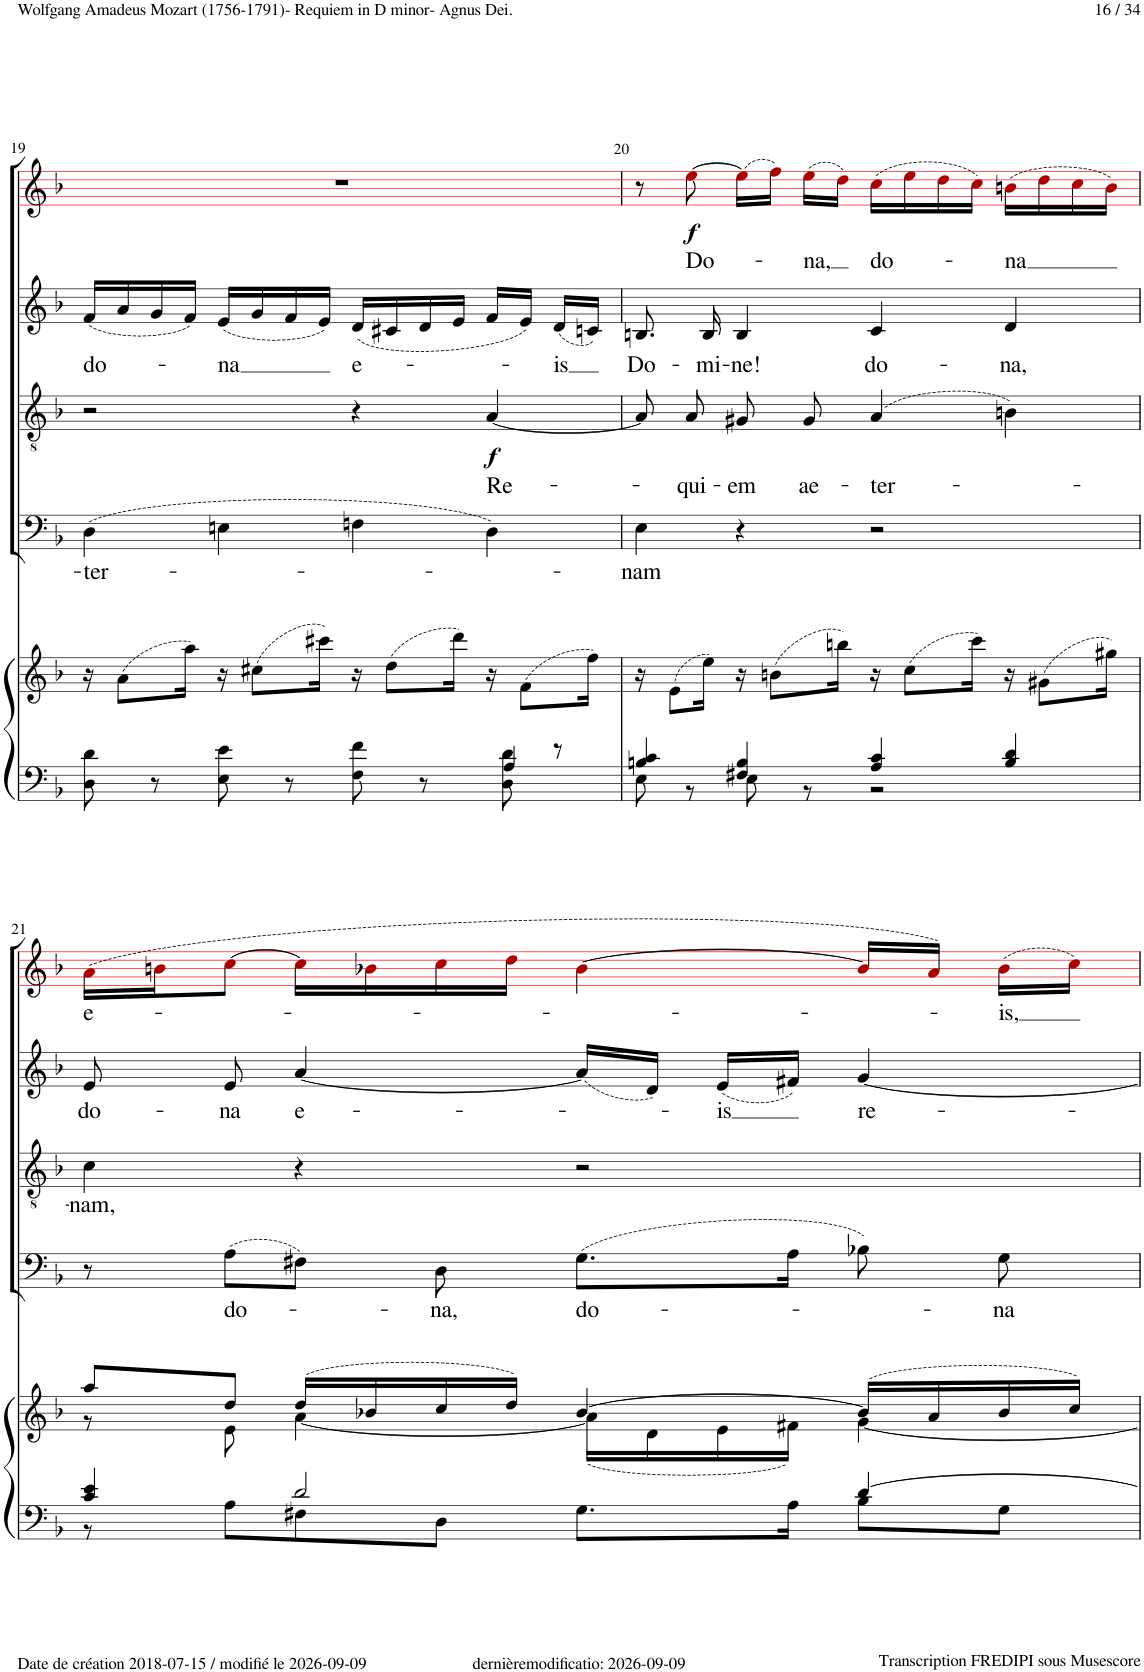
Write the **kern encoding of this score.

**kern	**kern	**kern	**text	**kern	**text	**dynam	**kern	**text	**kern	**text	**dynam
*part5	*part5	*part4	*part4	*part3	*part3	*part3	*part2	*part2	*part1	*part1	*part1
*staff6	*staff5	*staff4	*staff4	*staff3	*staff3	*staff3	*staff2	*staff2	*staff1	*staff1	*staff1
*I"Piano	*	*I"Bass	*	*I"Tenor	*	*	*I"Alto	*	*I"Soprano	*	*
*I'Pno	*	*	*	*	*	*	*	*	*	*	*
!!LO:PB:g=z
*clefF4	*clefG2	*clefF4	*	*clefGv2	*	*	*clefG2	*	*clefG2	*	*
*	*	*	*	*	*	*	*	*	*ITrd1c2	*	*
*k[b-]	*k[b-]	*k[b-]	*	*k[b-]	*	*	*k[b-]	*	*k[b-]	*	*
*M4/4	*M4/4	*M4/4	*	*M4/4	*	*	*M4/4	*	*M4/4	*	*
*met(c)	*met(c)	*met(c)	*	*met(c)	*	*	*met(c)	*	*met(c)	*	*
=19	=19	=19	=19	=19	=19	=19	=19	=19	=19	=19	=19
*^	*	*	*	*	*	*	*	*	*	*	*
!	!	!	!	!LO:LY:b	!	!	!	!	!LO:LY:b	!	!	!
8D\ 8d\	2.ryy	16r	(4D!\	-ter-	2r	.	.	(16f!/LL	do-	1r	.	.
.	.	(8a\L	.	.	.	.	.	16a!/	.	.	.	.
8r	.	.	.	.	.	.	.	16g!/	.	.	.	.
.	.	16aa\Jk)	.	.	.	.	.	16f!/JJ)	.	.	.	.
!	!	!	!	!	!	!	!	!	!LO:LY:b	!	!	!
8E\ 8e\	.	16r	4En!\	.	.	.	.	(16e!/LL	-na	.	.	.
.	.	(8cc#X\L	.	.	.	.	.	16g!/	.	.	.	.
8r	.	.	.	.	.	.	.	16f!/	.	.	.	.
.	.	16ccc#X\Jk)	.	.	.	.	.	16e!/JJ)	.	.	.	.
!	!	!	!	!	!	!	!	!	!LO:LY:b	!	!	!
8F\ 8f\	.	16r	4Fn!\	.	4r	.	.	(16d!/LL	e-	.	.	.
.	.	(8dd\L	.	.	.	.	.	16c#X!/	.	.	.	.
8r	.	.	.	.	.	.	.	16d!/	.	.	.	.
.	.	16ddd\Jk)	.	.	.	.	.	16e!/JJ	.	.	.	.
!	!	!	!	!	!	!LO:LY:b	!LO:DY:b	!	!	!	!	!
8D\ 8d\	4A/	16r	4D!\)	.	[4A!/	Re-	f	16f!/LL	.	.	.	.
.	.	(8f\L	.	.	.	.	.	16e!/JJ)	.	.	.	.
!	!	!	!	!	!	!	!	!	!LO:LY:b	!	!	!
8r	.	.	.	.	.	.	.	(16d!/LL	-is	.	.	.
.	.	16ff\Jk)	.	.	.	.	.	16cn!/JJ)	.	.	.	.
=20	=20	=20	=20	=20	=20	=20	=20	=20	=20	=20	=20	=20
!	!	!	!	!LO:LY:b	!	!	!	!	!LO:LY:b	!	!	!
4Bn/ 4c/	8E\	16r	4E!\	-nam	8A!/L]	.	.	8.Bn!/	Do-	8r	.	.
.	.	(8e\L	.	.	.	.	.	.	.	.	.	.
!	!	!	!	!	!	!LO:LY:b	!	!	!	!	!LO:LY:b	!LO:DY:b
.	8r	.	.	.	8A!/J	-qui-	.	.	.	[8ee!i\	Do-	f
!	!	!	!	!	!	!	!	!	!LO:LY:b	!	!	!
.	.	16ee\Jk)	.	.	.	.	.	16B!/	-mi-	.	.	.
!	!	!	!	!	!	!LO:LY:b	!	!	!LO:LY:b	!	!	!
4F#X/ 4B/	8E\	16r	4r	.	8G#X!/L	-em	.	4B!/	-ne!	(16ee!i\LL]	.	.
.	.	(8bn\L	.	.	.	.	.	.	.	16ff!i\JJ)	.	.
!	!	!	!	!	!	!LO:LY:b	!	!	!	!	!LO:LY:b	!
.	8r	.	.	.	8G#!/J	ae-	.	.	.	(16ee!i\LL	-na,	.
.	.	16bbn\Jk)	.	.	.	.	.	.	.	16dd!i\JJ)	.	.
!	!	!	!	!	!	!LO:LY:b	!	!	!LO:LY:b	!	!LO:LY:b	!
4A/ 4c/	2r	16r	2r	.	(4A!/	-ter-	.	4c!/	do-	(16cc!i\LL	do-	.
.	.	(8cc\L	.	.	.	.	.	.	.	16ee!i\	.	.
.	.	.	.	.	.	.	.	.	.	16dd!i\	.	.
.	.	16ccc\Jk)	.	.	.	.	.	.	.	16cc!i\JJ)	.	.
!	!	!	!	!	!	!	!	!	!LO:LY:b	!	!LO:LY:b	!
4B/ 4d/	.	16r	.	.	4Bn!\)	.	.	4d!/	-na,	(16bn!i\LL	-na	.
.	.	(8g#X\L	.	.	.	.	.	.	.	16dd!i\	.	.
.	.	.	.	.	.	.	.	.	.	16cc!i\	.	.
.	.	16gg#X\Jk)	.	.	.	.	.	.	.	16b!i\JJ)	.	.
!!LO:LB:g=z
=21	=21	=21	=21	=21	=21	=21	=21	=21	=21	=21	=21	=21
*	*	*^	*	*	*	*	*	*	*	*	*	*
!	!	!	!	!	!	!	!LO:LY:b	!	!	!LO:LY:b	!	!LO:LY:b	!
4c/ 4e/	8r	8aa/L	8r	8r	.	4c!\	-nam,	.	8e!/	do-	(16a!i\LL	e-	.
.	.	.	.	.	.	.	.	.	.	.	16bn!i\J	.	.
!	!	!	!	!	!LO:LY:b	!	!	!	!	!LO:LY:b	!	!	!
.	8A\L	8dd/J	8e\	(8A!\L	do-	.	.	.	8e!/	-na	[8cc!i\J	.	.
!	!	!	!	!	!	!	!	!	!	!LO:LY:b	!	!	!
2d/	8F#X\	(16dd/LL	[4a\	8F#X!\J)	.	4r	.	.	[4a!/	e-	16cc!i\LL]	.	.
.	.	16b-X/	.	.	.	.	.	.	.	.	16b-X!i\	.	.
!	!	!	!	!	!LO:LY:b	!	!	!	!	!	!	!	!
.	8D\J	16cc/	.	8D!\	-na,	.	.	.	.	.	16cc!i\	.	.
.	.	16dd/JJ)	.	.	.	.	.	.	.	.	16dd!i\JJ	.	.
!	!	!	!	!	!LO:LY:b	!	!	!	!	!	!	!	!
.	8.G\L	[4b-/	(16a\LL]	(8.G!\L	do-	2r	.	.	(16a!/LL]	.	[4b-!i\	.	.
.	.	.	16d\	.	.	.	.	.	16d!/JJ)	.	.	.	.
!	!	!	!	!	!	!	!	!	!	!LO:LY:b	!	!	!
.	.	.	16e\	.	.	.	.	.	(16e!/LL	-is	.	.	.
.	16A\Jk	.	16f#X\JJ)	16A!\Jk	.	.	.	.	16f#X!/JJ)	.	.	.	.
!	!	!	!	!	!	!	!	!	!	!LO:LY:b	!	!	!
[4d/	8B-\L	(16b-/LL]	[4g\	8B-X!\)	.	.	.	.	[4g!/	re-	16b-!i/LL]	.	.
.	.	16a/	.	.	.	.	.	.	.	.	16a!i/JJ)	.	.
!	!	!	!	!	!LO:LY:b	!	!	!	!	!	!	!LO:LY:b	!
.	8G\J	16b-/	.	8G!\	-na	.	.	.	.	.	(16b-!i\LL	-is,	.
.	.	16cc/JJ)	.	.	.	.	.	.	.	.	16cc!i\JJ)	.	.
*v	*v	*	*	*	*	*	*	*	*	*	*	*	*
*	*v	*v	*	*	*	*	*	*	*	*	*	*
=	=	=	=	=	=	=	=	=	=	=	=
*-	*-	*-	*-	*-	*-	*-	*-	*-	*-	*-	*-
